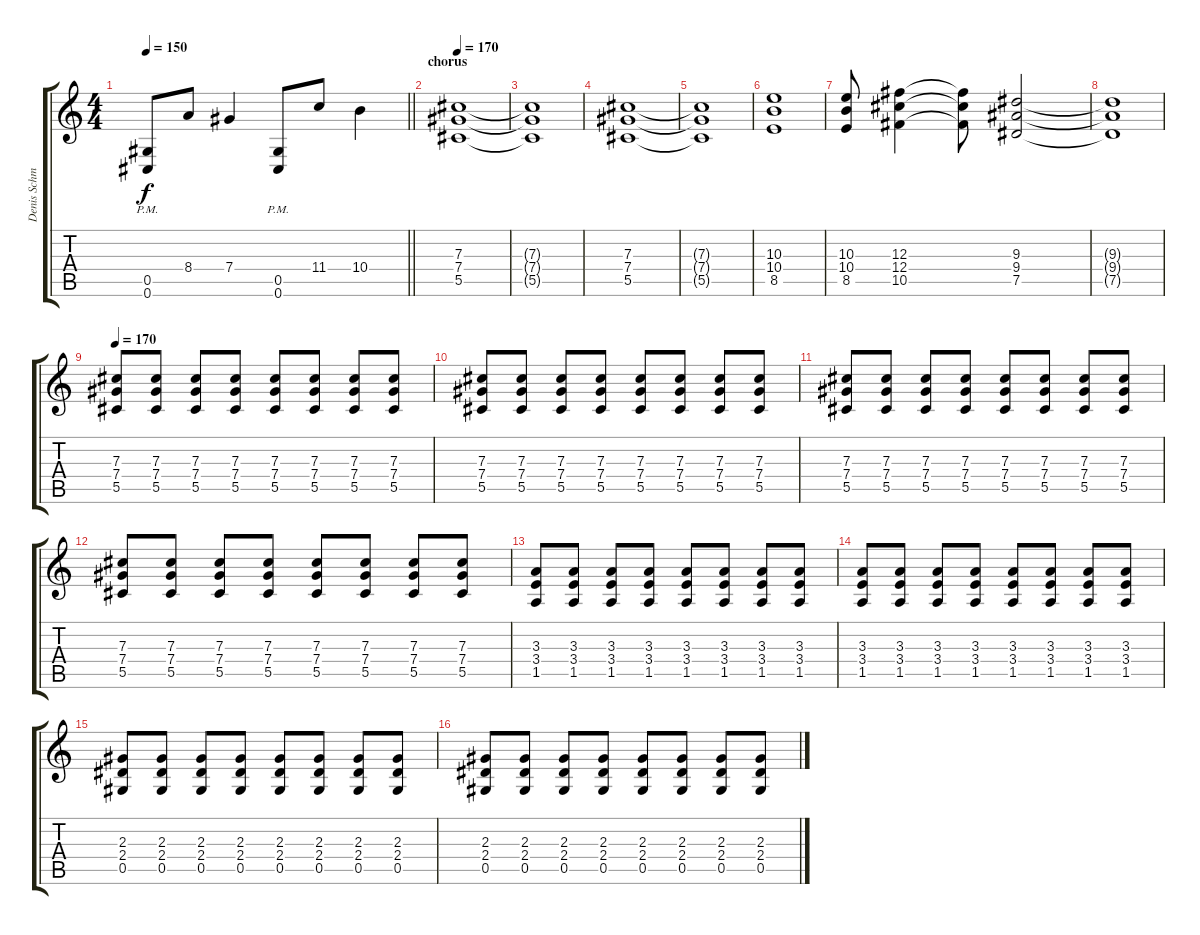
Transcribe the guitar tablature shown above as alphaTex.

\track ("Denis Schmidt - Guitar" "Denis Schm") {instrument distortionguitar}
\staff {score tabs}
\tuning (Eb4 Bb3 Gb3 Db3 Ab2 Db2) {hide}
\ts (4 4)
\tempo 150
\clef g2
\barLineRight lightlight
\ks c
(0.5{pm} 0.6{pm}).8{dy f} 8.4.8 7.4.4 (0.5{pm} 0.6{pm}).8 11.4.8 10.4.4 |
\section ("" "chorus")
\tempo 170
(7.3 7.4 5.5).1 |
(7.3{t} 7.4{t} 5.5{t}).1 |
(7.3 7.4 5.5).1 |
(7.3{t} 7.4{t} 5.5{t}).1 |
(10.3 10.4 8.5).1 |
(10.3 10.4 8.5).8 (12.3 12.4 10.5).4 (12.3{t} 12.4{t} 10.5{t}).8 (9.3 9.4 7.5).2 |
(9.3{t} 9.4{t} 7.5{t}).1 |
\tempo 170
(7.3 7.4 5.5).8 (7.3 7.4 5.5).8 (7.3 7.4 5.5).8 (7.3 7.4 5.5).8 (7.3 7.4 5.5).8 (7.3 7.4 5.5).8 (7.3 7.4 5.5).8 (7.3 7.4 5.5).8 |
(7.3 7.4 5.5).8 (7.3 7.4 5.5).8 (7.3 7.4 5.5).8 (7.3 7.4 5.5).8 (7.3 7.4 5.5).8 (7.3 7.4 5.5).8 (7.3 7.4 5.5).8 (7.3 7.4 5.5).8 |
(7.3 7.4 5.5).8 (7.3 7.4 5.5).8 (7.3 7.4 5.5).8 (7.3 7.4 5.5).8 (7.3 7.4 5.5).8 (7.3 7.4 5.5).8 (7.3 7.4 5.5).8 (7.3 7.4 5.5).8 |
(7.3 7.4 5.5).8 (7.3 7.4 5.5).8 (7.3 7.4 5.5).8 (7.3 7.4 5.5).8 (7.3 7.4 5.5).8 (7.3 7.4 5.5).8 (7.3 7.4 5.5).8 (7.3 7.4 5.5).8 |
(3.3 3.4 1.5).8 (3.3 3.4 1.5).8 (3.3 3.4 1.5).8 (3.3 3.4 1.5).8 (3.3 3.4 1.5).8 (3.3 3.4 1.5).8 (3.3 3.4 1.5).8 (3.3 3.4 1.5).8 |
(3.3 3.4 1.5).8 (3.3 3.4 1.5).8 (3.3 3.4 1.5).8 (3.3 3.4 1.5).8 (3.3 3.4 1.5).8 (3.3 3.4 1.5).8 (3.3 3.4 1.5).8 (3.3 3.4 1.5).8 |
(2.3 2.4 0.5).8 (2.3 2.4 0.5).8 (2.3 2.4 0.5).8 (2.3 2.4 0.5).8 (2.3 2.4 0.5).8 (2.3 2.4 0.5).8 (2.3 2.4 0.5).8 (2.3 2.4 0.5).8 |
(2.3 2.4 0.5).8 (2.3 2.4 0.5).8 (2.3 2.4 0.5).8 (2.3 2.4 0.5).8 (2.3 2.4 0.5).8 (2.3 2.4 0.5).8 (2.3 2.4 0.5).8 (2.3 2.4 0.5).8
